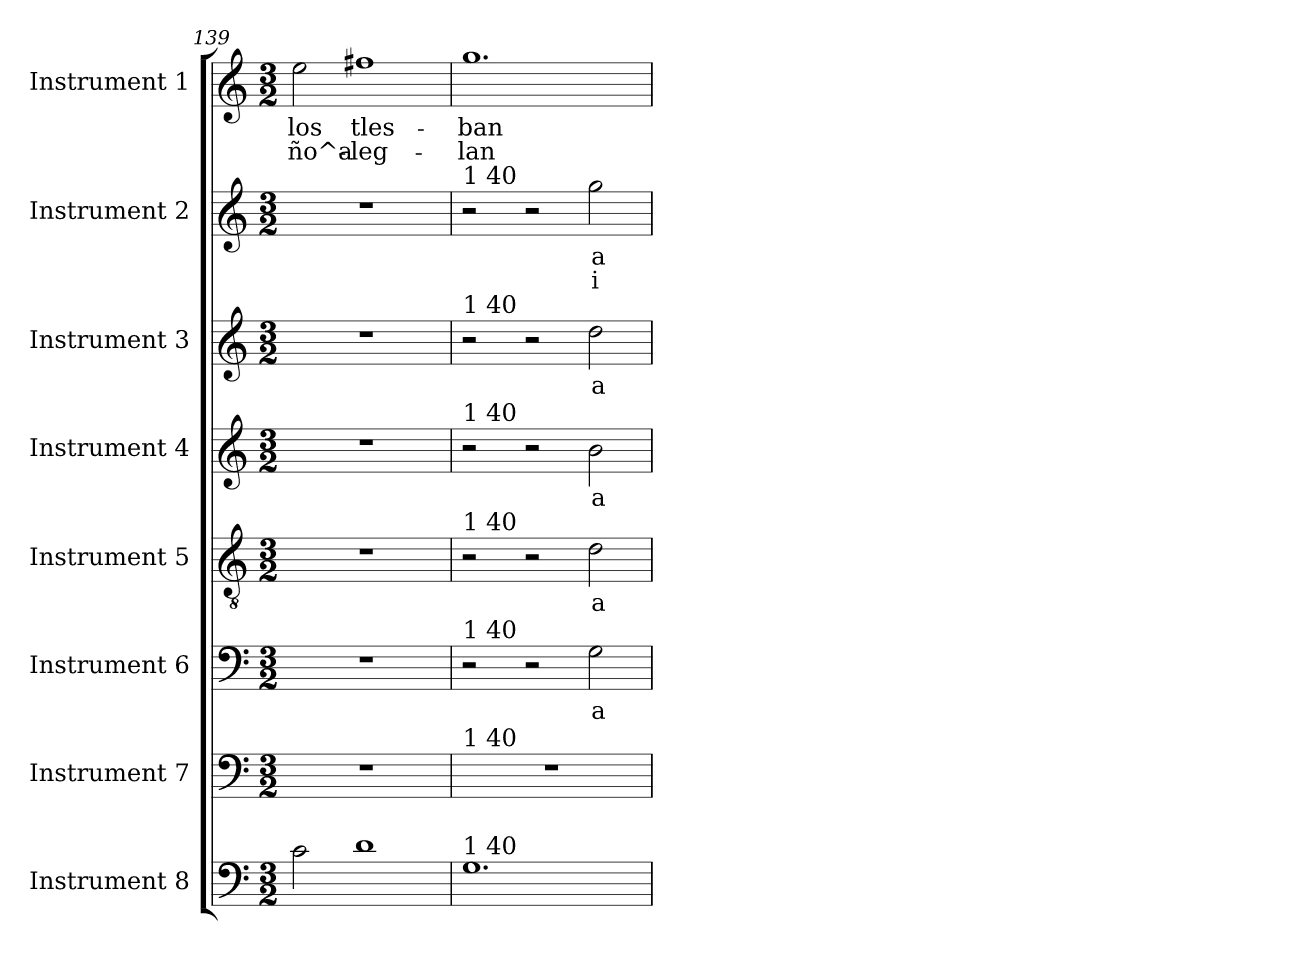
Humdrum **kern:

**kern	**kern	**kern	**text	**kern	**text	**kern	**text	**kern	**text	**kern	**text	**text	**kern	**text	**text
*part8	*part7	*part6	*part6	*part5	*part5	*part4	*part4	*part3	*part3	*part2	*part2	*part2	*part1	*part1	*part1
*staff8	*staff7	*staff6	*staff6	*staff5	*staff5	*staff4	*staff4	*staff3	*staff3	*staff2	*staff2	*staff2	*staff1	*staff1	*staff1
*I"Instrument 8	*I"Instrument 7	*I"Instrument 6	*	*I"Instrument 5	*	*I"Instrument 4	*	*I"Instrument 3	*	*I"Instrument 2	*	*	*I"Instrument 1	*	*
*clefF4	*clefF4	*clefF4	*	*clefGv2	*	*clefG2	*	*clefG2	*	*clefG2	*	*	*clefG2	*	*
*k[]	*k[]	*k[]	*	*k[]	*	*k[]	*	*k[]	*	*k[]	*	*	*k[]	*	*
*C:	*C:	*C:	*	*C:	*	*C:	*	*C:	*	*C:	*	*	*C:	*	*
*M3/2	*M3/2	*M3/2	*	*M3/2	*	*M3/2	*	*M3/2	*	*M3/2	*	*	*M3/2	*	*
=139	=139	=139	=139	=139	=139	=139	=139	=139	=139	=139	=139	=139	=139	=139	=139
!	!	!	!	!	!	!	!	!	!	!	!	!	!	!LO:LY:b:cj	!LO:LY:b:cj
2c\	1.r	1.r	.	1.r	.	1.r	.	1.r	.	1.r	.	.	2ee\	-los	ño^a-
!	!	!	!	!	!	!	!	!	!	!	!	!	!	!LO:LY:b:cj	!LO:LY:b:cj
1d	.	.	.	.	.	.	.	.	.	.	.	.	1ff#X	-tles-	-leg-
!!LO:PB:g=z
=140	=140	=140	=140	=140	=140	=140	=140	=140	=140	=140	=140	=140	=140	=140	=140
!	!	!	!	!	!	!	!	!	!	!LO:TX:a:t=1 40	!	!	!	!	!
!	!	!	!	!	!	!	!	!LO:TX:a:t=1 40	!	!	!	!	!	!	!
!	!	!	!	!	!	!LO:TX:a:t=1 40	!	!	!	!	!	!	!	!	!
!	!	!	!	!LO:TX:a:t=1 40	!	!	!	!	!	!	!	!	!	!	!
!	!	!LO:TX:a:t=1 40	!	!	!	!	!	!	!	!	!	!	!	!	!
!	!LO:TX:a:t=1 40	!	!	!	!	!	!	!	!	!	!	!	!	!	!
!LO:TX:a:t=1 40	!	!	!	!	!	!	!	!	!	!	!	!	!	!	!
!	!	!	!	!	!	!	!	!	!	!	!	!	!	!LO:LY:b:cj	!LO:LY:b:cj
1.G	1.r	2r	.	2r	.	2r	.	2r	.	2r	.	.	1.gg	-ban	lan
.	.	2r	.	2r	.	2r	.	2r	.	2r	.	.	.	.	.
!	!	!	!LO:LY:b:rj	!	!LO:LY:b:rj	!	!LO:LY:b:rj	!	!LO:LY:b:rj	!	!LO:LY:b:rj	!LO:LY:b:rj	!	!	!
.	.	2G\	a-	2d\	a-	2b\	a-	2dd\	a-	2gg\	a-	-i-	.	.	.
=	=	=	=	=	=	=	=	=	=	=	=	=	=	=	=
*-	*-	*-	*-	*-	*-	*-	*-	*-	*-	*-	*-	*-	*-	*-	*-
